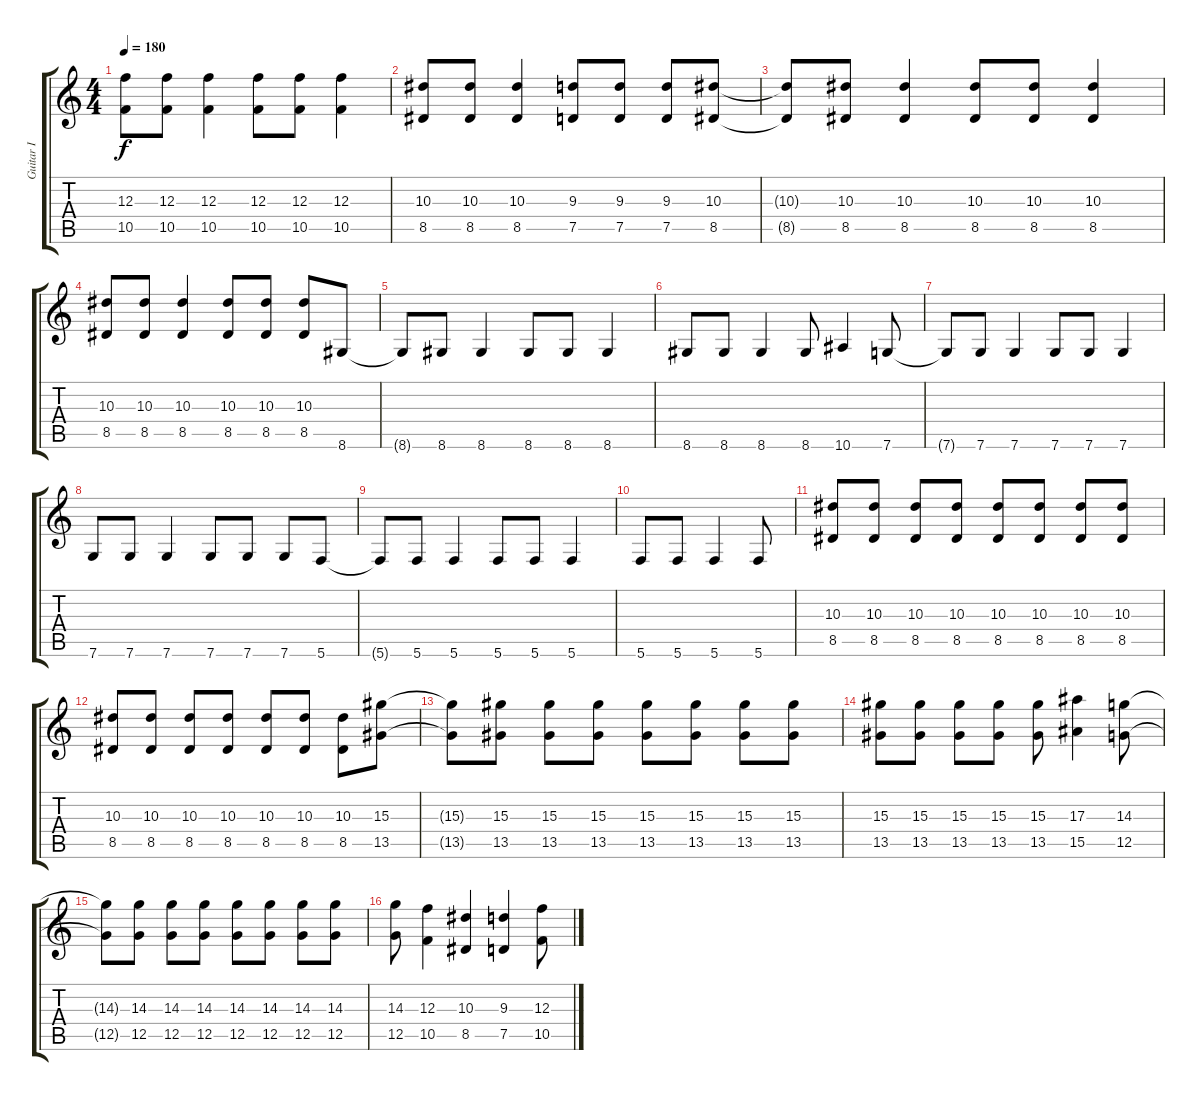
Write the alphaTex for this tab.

\track ("Guitar I" "Guitar I") {instrument distortionguitar}
\staff {score tabs}
\tuning (D4 A3 F3 C3 G2 C2) {hide}
\ts (4 4)
\tempo 180
\clef g2
\ks c
(12.3{t} 10.5{t}).8{dy f} (12.3 10.5).8 (12.3 10.5).4 (12.3 10.5).8 (12.3 10.5).8 (12.3 10.5).4 |
(10.3 8.5).8 (10.3 8.5).8 (10.3 8.5).4 (9.3 7.5).8 (9.3 7.5).8 (9.3 7.5).8 (10.3 8.5).8 |
(10.3{t} 8.5{t}).8 (10.3 8.5).8 (10.3 8.5).4 (10.3 8.5).8 (10.3 8.5).8 (10.3 8.5).4 |
(10.3 8.5).8 (10.3 8.5).8 (10.3 8.5).4 (10.3 8.5).8 (10.3 8.5).8 (10.3 8.5).8 8.6.8 |
8.6{t}.8 8.6.8 8.6.4 8.6.8 8.6.8 8.6.4 |
8.6.8 8.6.8 8.6.4 8.6.8 10.6.4 7.6.8 |
7.6{t}.8 7.6.8 7.6.4 7.6.8 7.6.8 7.6.4 |
7.6.8 7.6.8 7.6.4 7.6.8 7.6.8 7.6.8 5.6.8 |
5.6{t}.8 5.6.8 5.6.4 5.6.8 5.6.8 5.6.4 |
5.6.8 5.6.8 5.6.4 5.6.8 |
(10.3 8.5).8 (10.3 8.5).8 (10.3 8.5).8 (10.3 8.5).8 (10.3 8.5).8 (10.3 8.5).8 (10.3 8.5).8 (10.3 8.5).8 |
(10.3 8.5).8 (10.3 8.5).8 (10.3 8.5).8 (10.3 8.5).8 (10.3 8.5).8 (10.3 8.5).8 (10.3 8.5).8 (15.3 13.5).8 |
(15.3{t} 13.5{t}).8 (15.3 13.5).8 (15.3 13.5).8 (15.3 13.5).8 (15.3 13.5).8 (15.3 13.5).8 (15.3 13.5).8 (15.3 13.5).8 |
(15.3 13.5).8 (15.3 13.5).8 (15.3 13.5).8 (15.3 13.5).8 (15.3 13.5).8 (17.3 15.5).4 (14.3 12.5).8 |
(14.3{t} 12.5{t}).8 (14.3 12.5).8 (14.3 12.5).8 (14.3 12.5).8 (14.3 12.5).8 (14.3 12.5).8 (14.3 12.5).8 (14.3 12.5).8 |
(14.3 12.5).8 (12.3 10.5).4 (10.3 8.5).4 (9.3 7.5).4 (12.3 10.5).8
